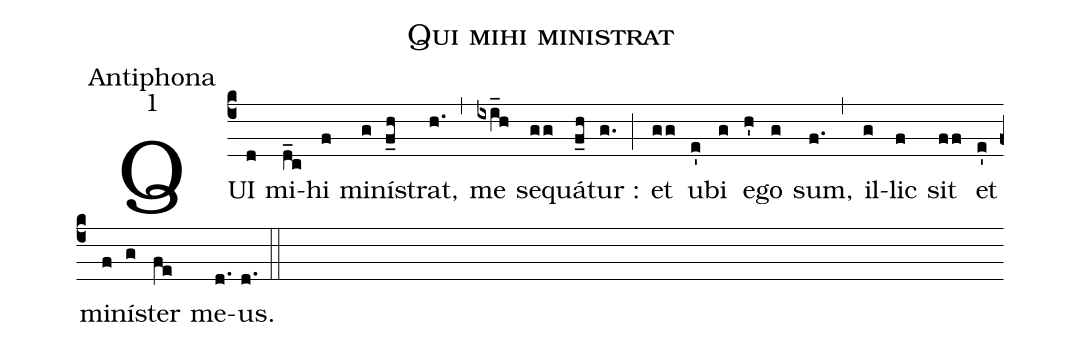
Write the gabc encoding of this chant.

name:Qui mihi ministrat;
office-part:Antiphona;
mode:1;
%%
(c4) QUI(d) mi(d_c)hi(f) mi(g)ní(f_h)strat,(h.) (,) me(ixi_h) se(gg)quá(f_h)tur :(g.) (;) et(gg) u(e')bi(g) e(h')go(g) sum,(f.) (,) il(g)lic(f) sit(ff) et(e') mi(f)ní(g)ster(fe) me(d.)us.(d.) (::)
